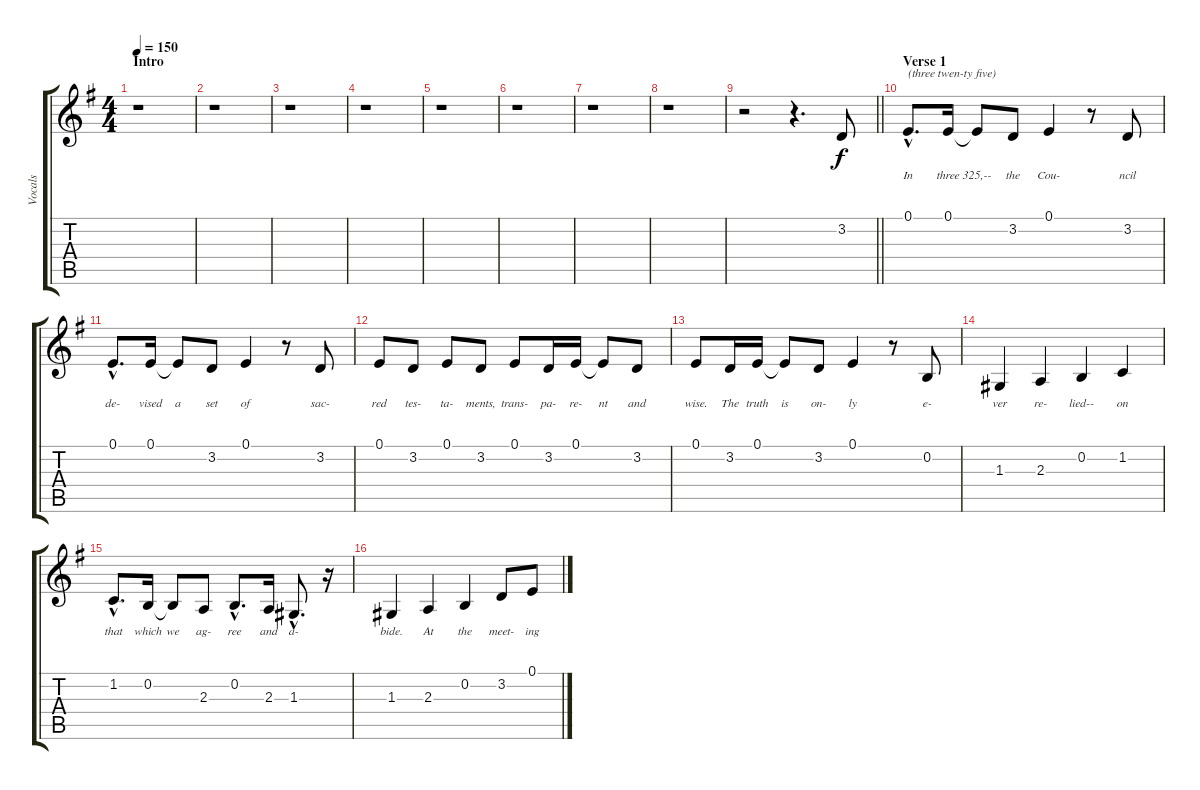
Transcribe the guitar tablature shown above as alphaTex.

\track ("Vocals" "Vocals") {instrument bassoon}
\staff {score tabs}
\tuning (E4 B3 G3 D3 A2 E2) {hide}
\ts (4 4)
\section ("" "Intro")
\tempo 150
\clef g2
\ks eminor
r.1{dy f instrument bassoon} |
r.1 |
r.1 |
r.1 |
r.1 |
r.1 |
r.1 |
r.1 |
\barLineRight lightlight
r.2 r.4{d} 3.2.8{lyrics (0 "") lyrics (1 "") lyrics (2 "") lyrics (3 "") lyrics (4 "")} |
\section ("" "Verse 1")
0.1{hac}.8{d txt "(three twen-ty five)" lyrics (0 "In") lyrics (1 "") lyrics (2 "") lyrics (3 "") lyrics (4 "")} 0.1.16{lyrics (0 "three") lyrics (1 "") lyrics (2 "") lyrics (3 "") lyrics (4 "")} 0.1{t}.8{lyrics (0 "325,--") lyrics (1 "") lyrics (2 "") lyrics (3 "") lyrics (4 "")} 3.2.8{lyrics (0 "the") lyrics (1 "") lyrics (2 "") lyrics (3 "") lyrics (4 "")} 0.1.4{lyrics (0 "Cou-") lyrics (1 "") lyrics (2 "") lyrics (3 "") lyrics (4 "")} r.8 3.2.8{lyrics (0 "ncil") lyrics (1 "") lyrics (2 "") lyrics (3 "") lyrics (4 "")} |
0.1{hac}.8{d lyrics (0 "de-") lyrics (1 "") lyrics (2 "") lyrics (3 "") lyrics (4 "")} 0.1.16{lyrics (0 "vised") lyrics (1 "") lyrics (2 "") lyrics (3 "") lyrics (4 "")} 0.1{t}.8{lyrics (0 "a") lyrics (1 "") lyrics (2 "") lyrics (3 "") lyrics (4 "")} 3.2.8{lyrics (0 "set") lyrics (1 "") lyrics (2 "") lyrics (3 "") lyrics (4 "")} 0.1.4{lyrics (0 "of") lyrics (1 "") lyrics (2 "") lyrics (3 "") lyrics (4 "")} r.8 3.2.8{lyrics (0 "sac-") lyrics (1 "") lyrics (2 "") lyrics (3 "") lyrics (4 "")} |
0.1.8{lyrics (0 "red") lyrics (1 "") lyrics (2 "") lyrics (3 "") lyrics (4 "")} 3.2.8{lyrics (0 "tes-") lyrics (1 "") lyrics (2 "") lyrics (3 "") lyrics (4 "")} 0.1.8{lyrics (0 "ta-") lyrics (1 "") lyrics (2 "") lyrics (3 "") lyrics (4 "")} 3.2.8{lyrics (0 "ments,") lyrics (1 "") lyrics (2 "") lyrics (3 "") lyrics (4 "")} 0.1.8{lyrics (0 "trans-") lyrics (1 "") lyrics (2 "") lyrics (3 "") lyrics (4 "")} 3.2.16{lyrics (0 "pa-") lyrics (1 "") lyrics (2 "") lyrics (3 "") lyrics (4 "")} 0.1.16{lyrics (0 "re-") lyrics (1 "") lyrics (2 "") lyrics (3 "") lyrics (4 "")} 0.1{t}.8{lyrics (0 "nt") lyrics (1 "") lyrics (2 "") lyrics (3 "") lyrics (4 "")} 3.2.8{lyrics (0 "and") lyrics (1 "") lyrics (2 "") lyrics (3 "") lyrics (4 "")} |
0.1.8{lyrics (0 "wise.") lyrics (1 "") lyrics (2 "") lyrics (3 "") lyrics (4 "")} 3.2.16{lyrics (0 "The") lyrics (1 "") lyrics (2 "") lyrics (3 "") lyrics (4 "")} 0.1.16{lyrics (0 "truth") lyrics (1 "") lyrics (2 "") lyrics (3 "") lyrics (4 "")} 0.1{t}.8{lyrics (0 "is") lyrics (1 "") lyrics (2 "") lyrics (3 "") lyrics (4 "")} 3.2.8{lyrics (0 "on-") lyrics (1 "") lyrics (2 "") lyrics (3 "") lyrics (4 "")} 0.1.4{lyrics (0 "ly") lyrics (1 "") lyrics (2 "") lyrics (3 "") lyrics (4 "")} r.8 0.2.8{lyrics (0 "e-") lyrics (1 "") lyrics (2 "") lyrics (3 "") lyrics (4 "")} |
1.3.4{lyrics (0 "ver") lyrics (1 "") lyrics (2 "") lyrics (3 "") lyrics (4 "")} 2.3.4{lyrics (0 "re-") lyrics (1 "") lyrics (2 "") lyrics (3 "") lyrics (4 "")} 0.2.4{lyrics (0 "lied--") lyrics (1 "") lyrics (2 "") lyrics (3 "") lyrics (4 "")} 1.2.4{lyrics (0 "on") lyrics (1 "") lyrics (2 "") lyrics (3 "") lyrics (4 "")} |
1.2{hac}.8{d lyrics (0 "that") lyrics (1 "") lyrics (2 "") lyrics (3 "") lyrics (4 "")} 0.2.16{lyrics (0 "which") lyrics (1 "") lyrics (2 "") lyrics (3 "") lyrics (4 "")} 0.2{t}.8{lyrics (0 "we") lyrics (1 "") lyrics (2 "") lyrics (3 "") lyrics (4 "")} 2.3.8{lyrics (0 "ag-") lyrics (1 "") lyrics (2 "") lyrics (3 "") lyrics (4 "")} 0.2{hac}.8{d lyrics (0 "ree") lyrics (1 "") lyrics (2 "") lyrics (3 "") lyrics (4 "")} 2.3.16{lyrics (0 "and") lyrics (1 "") lyrics (2 "") lyrics (3 "") lyrics (4 "")} 1.3{hac}.8{d lyrics (0 "a-") lyrics (1 "") lyrics (2 "") lyrics (3 "") lyrics (4 "")} r.16 |
1.3.4{lyrics (0 "bide.") lyrics (1 "") lyrics (2 "") lyrics (3 "") lyrics (4 "")} 2.3.4{lyrics (0 "At") lyrics (1 "") lyrics (2 "") lyrics (3 "") lyrics (4 "")} 0.2.4{lyrics (0 "the") lyrics (1 "") lyrics (2 "") lyrics (3 "") lyrics (4 "")} 3.2.8{lyrics (0 "meet-") lyrics (1 "") lyrics (2 "") lyrics (3 "") lyrics (4 "")} 0.1.8{lyrics (0 "ing") lyrics (1 "") lyrics (2 "") lyrics (3 "") lyrics (4 "")}
